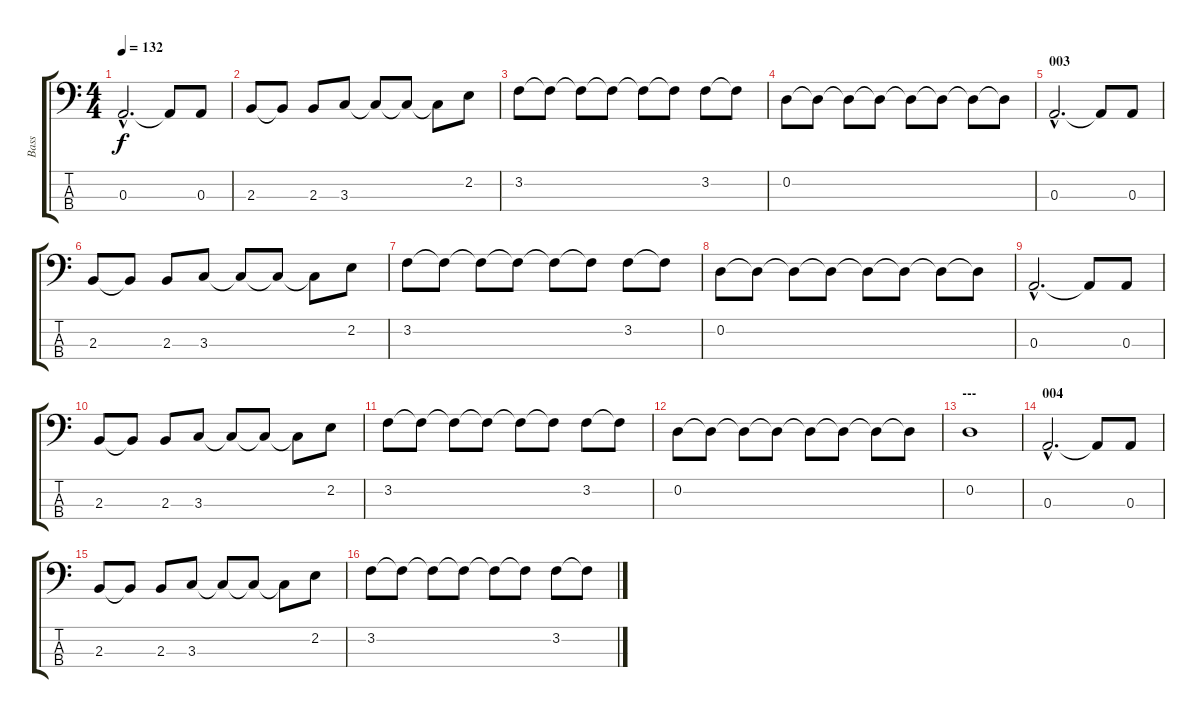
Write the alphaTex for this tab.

\track ("Bass" "Bass") {instrument electricbasspick}
\staff {score tabs}
\tuning (G2 D2 A1 E1) {hide}
\ts (4 4)
\tempo 132
\clef f4
\ks c
0.3{hac}.2{d dy f} 0.3{t}.8 0.3.8 |
2.3.8 2.3{t}.8 2.3.8 3.3.8 3.3{t}.8 3.3{t}.8 3.3{t}.8 2.2.8 |
3.2.8 3.2{t}.8 3.2{t}.8 3.2{t}.8 3.2{t}.8 3.2{t}.8 3.2.8 3.2{t}.8 |
0.2.8 0.2{t}.8 0.2{t}.8 0.2{t}.8 0.2{t}.8 0.2{t}.8 0.2{t}.8 0.2{t}.8 |
\section ("" "003")
0.3{hac}.2{d} 0.3{t}.8 0.3.8 |
2.3.8 2.3{t}.8 2.3.8 3.3.8 3.3{t}.8 3.3{t}.8 3.3{t}.8 2.2.8 |
3.2.8 3.2{t}.8 3.2{t}.8 3.2{t}.8 3.2{t}.8 3.2{t}.8 3.2.8 3.2{t}.8 |
0.2.8 0.2{t}.8 0.2{t}.8 0.2{t}.8 0.2{t}.8 0.2{t}.8 0.2{t}.8 0.2{t}.8 |
0.3{hac}.2{d} 0.3{t}.8 0.3.8 |
2.3.8 2.3{t}.8 2.3.8 3.3.8 3.3{t}.8 3.3{t}.8 3.3{t}.8 2.2.8 |
3.2.8 3.2{t}.8 3.2{t}.8 3.2{t}.8 3.2{t}.8 3.2{t}.8 3.2.8 3.2{t}.8 |
0.2.8 0.2{t}.8 0.2{t}.8 0.2{t}.8 0.2{t}.8 0.2{t}.8 0.2{t}.8 0.2{t}.8 |
\section ("" "---")
0.2.1 |
\section ("" "004")
0.3{hac}.2{d} 0.3{t}.8 0.3.8 |
2.3.8 2.3{t}.8 2.3.8 3.3.8 3.3{t}.8 3.3{t}.8 3.3{t}.8 2.2.8 |
3.2.8 3.2{t}.8 3.2{t}.8 3.2{t}.8 3.2{t}.8 3.2{t}.8 3.2.8 3.2{t}.8
